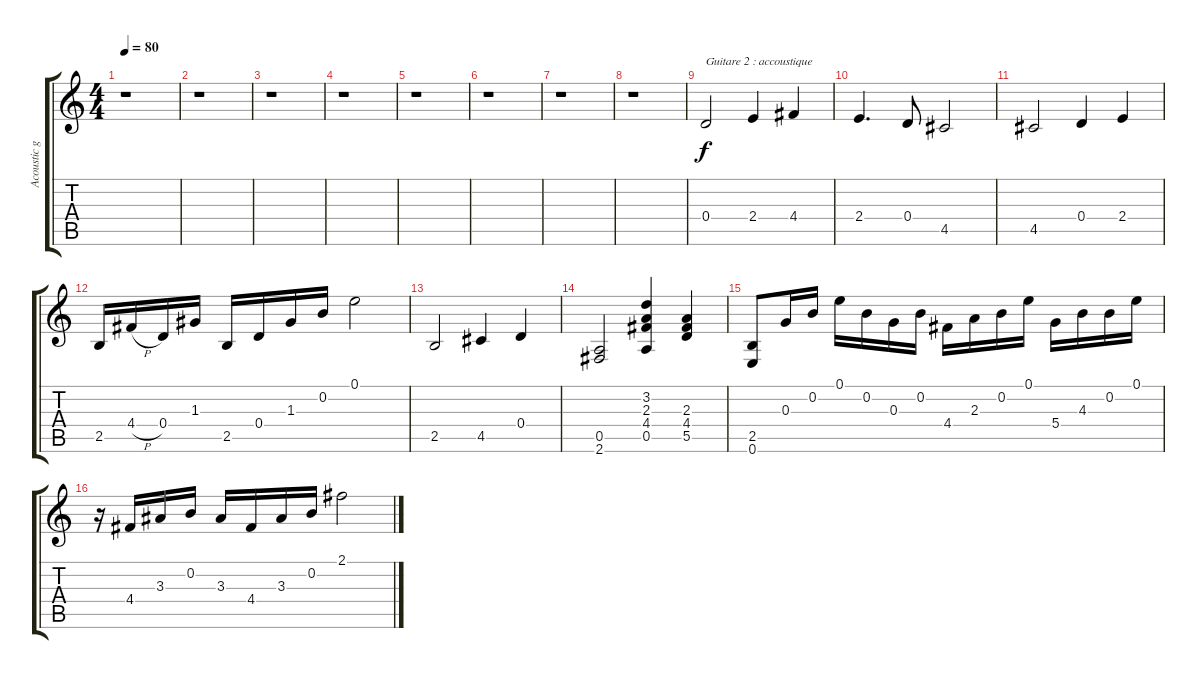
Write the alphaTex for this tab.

\track ("Acoustic guitar (2)" "Acoustic g") {instrument acousticguitarnylon}
\staff {score tabs}
\tuning (E4 B3 G3 D3 A2 E2) {hide}
\ts (4 4)
\tempo 80
\clef g2
\ks c
r.1{dy f instrument acousticguitarnylon} |
r.1 |
r.1 |
r.1 |
r.1 |
r.1 |
r.1 |
r.1 |
0.4.2{txt "Guitare 2 : accoustique"} 2.4.4 4.4.4 |
2.4.4{d} 0.4.8 4.5.2 |
4.5.2 0.4.4 2.4.4 |
2.5.16 4.4{h}.16 0.4.16 1.3.16 2.5.16 0.4.16 1.3.16 0.2.16 0.1.2 |
2.5.2 4.5.4 0.4.4 |
(0.5 2.6).2 (3.2 2.3 4.4 0.5).4 (2.3 4.4 5.5).4 |
(2.5 0.6).8 0.3.16 0.2.16 0.1.16 0.2.16 0.3.16 0.2.16 4.4.16 2.3.16 0.2.16 0.1.16 5.4.16 4.3.16 0.2.16 0.1.16 |
r.16 4.4.16 3.3.16 0.2.16 3.3.16 4.4.16 3.3.16 0.2.16 2.1.2
